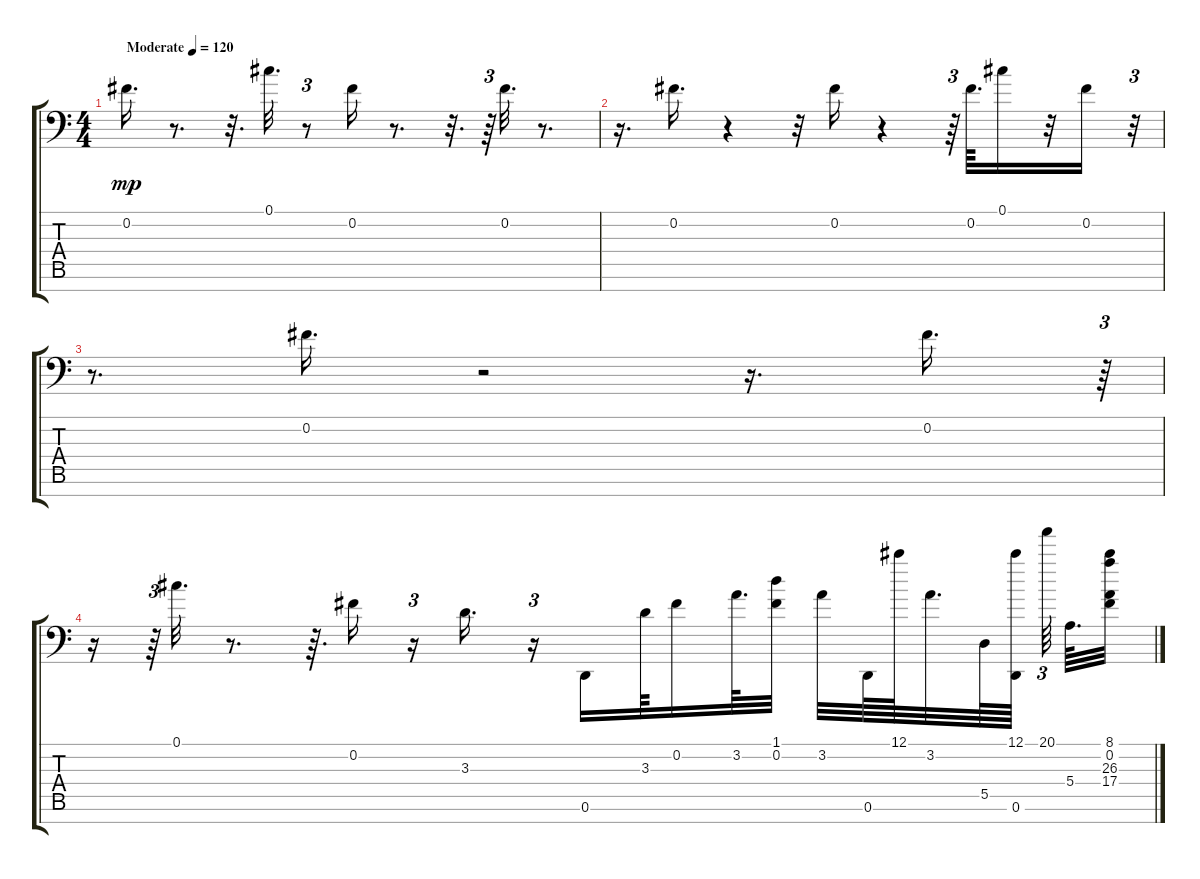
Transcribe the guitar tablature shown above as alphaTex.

\track "" {instrument acousticgrandpiano}
\staff {score tabs}
\tuning (Db5 Gb4 B3 E3 A2 D2 G1) {hide}
\ts (4 4)
\tempo (120 "Moderate")
\clef f4
\ks c
0.2.16{d dy mp instrument acousticgrandpiano} r.8{d} r.32{d} 0.1.32{d} r.8{tu (3 2)} 0.2.16 r.8{d} r.32{d} r.64{tu (3 2)} 0.2.32{d} r.8{d} |
r.16{d} 0.2.16{d} r.4 r.32 0.2.16 r.4 r.64{tu (3 2)} 0.2.64{d} 0.1.16 r.32 0.2.16 r.32{tu (3 2)} |
r.8{d} 0.2.16{d} r.2 r.16{d} 0.2.16{d} r.64{tu (3 2)} |
r.16 r.64{tu (3 2)} 0.1.32{d} r.8{d} r.64{d} 0.2.16 r.16{tu (3 2)} 3.3.16{d} r.16{tu (3 2)} 0.6.16 3.3.64 0.2.16 3.2.64{d} (1.1 0.2).32 3.2.32 0.6.64 12.1.64 3.2.32{d} 5.5.64 (12.1 0.6).64 20.1.64{tu (3 2)} 5.4.64{d} (8.1 0.2 26.3 17.4).32
